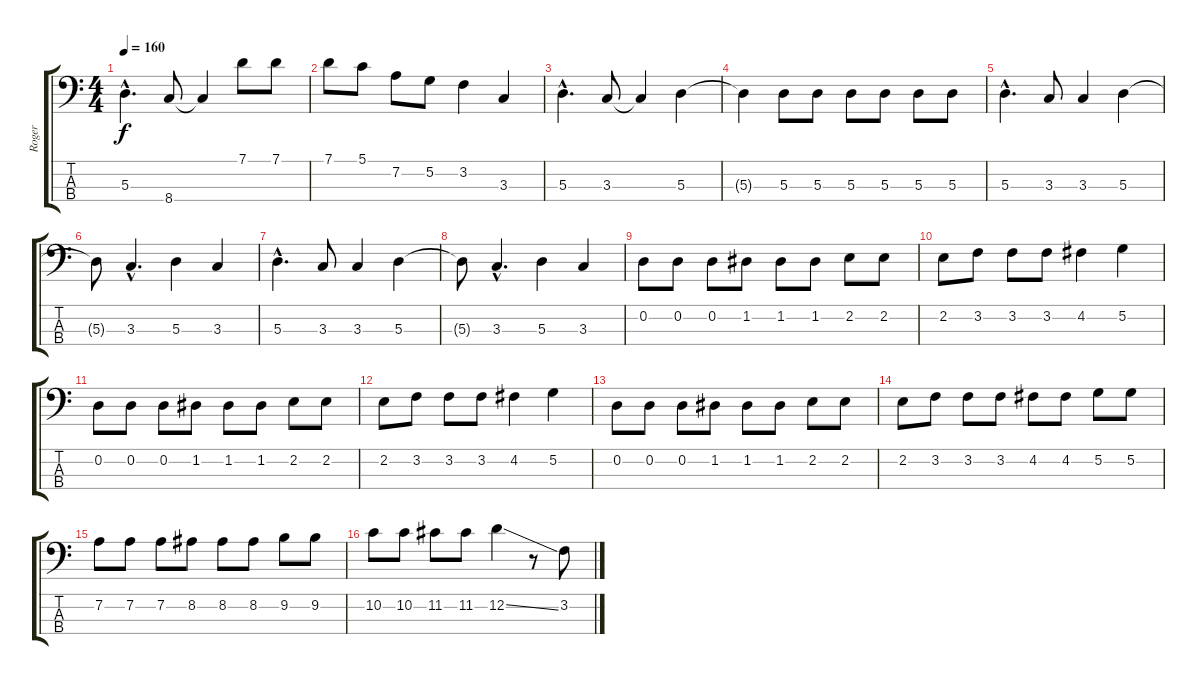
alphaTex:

\track ("Roger" "Roger") {instrument electricbasspick}
\staff {score tabs}
\tuning (G2 D2 A1 E1) {hide}
\ts (4 4)
\tempo 160
\clef f4
\ks c
5.3{hac}.4{d dy f} 8.4.8 8.4{t}.4 7.1.8 7.1.8 |
7.1.8 5.1.8 7.2.8 5.2.8 3.2.4 3.3.4 |
5.3{hac}.4{d} 3.3.8 3.3{t}.4 5.3.4 |
5.3{t}.4 5.3.8 5.3.8 5.3.8 5.3.8 5.3.8 5.3.8 |
5.3{hac}.4{d} 3.3.8 3.3.4 5.3.4 |
5.3{t}.8 3.3{hac}.4{d} 5.3.4 3.3.4 |
5.3{hac}.4{d} 3.3.8 3.3.4 5.3.4 |
5.3{t}.8 3.3{hac}.4{d} 5.3.4 3.3.4 |
0.2.8 0.2.8 0.2.8 1.2.8 1.2.8 1.2.8 2.2.8 2.2.8 |
2.2.8 3.2.8 3.2.8 3.2.8 4.2.4 5.2.4 |
0.2.8 0.2.8 0.2.8 1.2.8 1.2.8 1.2.8 2.2.8 2.2.8 |
2.2.8 3.2.8 3.2.8 3.2.8 4.2.4 5.2.4 |
0.2.8 0.2.8 0.2.8 1.2.8 1.2.8 1.2.8 2.2.8 2.2.8 |
2.2.8 3.2.8 3.2.8 3.2.8 4.2.8 4.2.8 5.2.8 5.2.8 |
7.2.8 7.2.8 7.2.8 8.2.8 8.2.8 8.2.8 9.2.8 9.2.8 |
10.2.8 10.2.8 11.2.8 11.2.8 12.2{ss}.4 r.8 3.2.8
